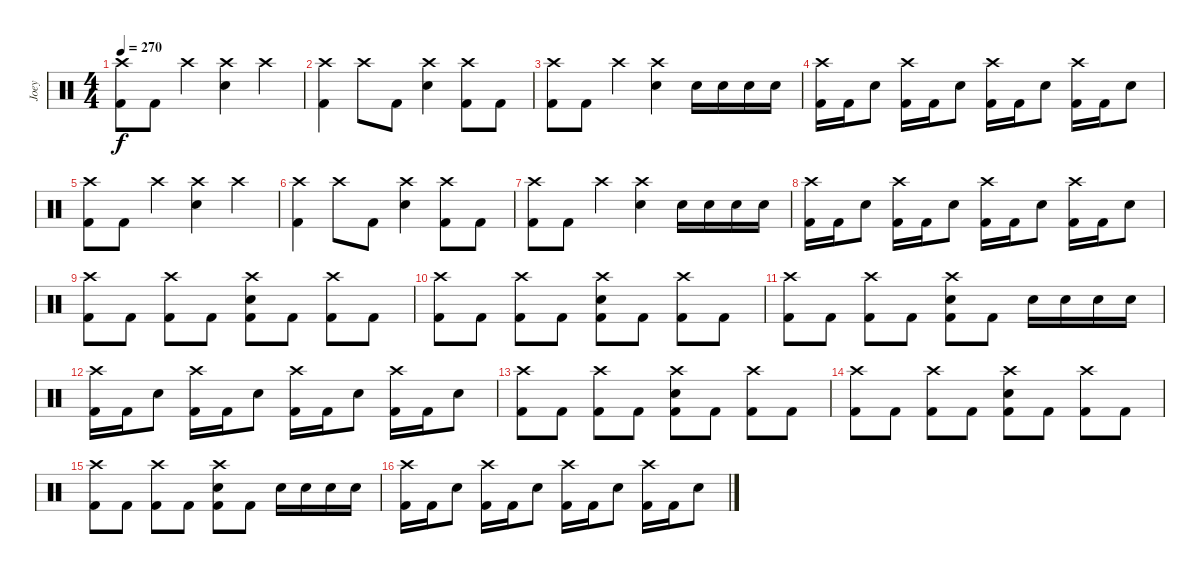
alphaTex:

\track ("Joey" "Joey") {instrument percussion}
\staff {score}
\articulation defaults
\ts (4 4)
\tempo 270
\clef neutral
\ks c
("Crash high (hit)" "Kick (hit) 2").8{dy f} "Kick (hit) 2".8 "Crash high (hit)".4 ("Crash high (hit)" "Electric Snare (hit)").4 "Crash high (hit)".4 |
("Crash high (hit)" "Kick (hit) 2").4 "Crash high (hit)".8 "Kick (hit) 2".8 ("Crash high (hit)" "Electric Snare (hit)").4 ("Crash high (hit)" "Kick (hit) 2").8 "Kick (hit) 2".8 |
("Crash high (hit)" "Kick (hit) 2").8 "Kick (hit) 2".8 "Crash high (hit)".4 ("Crash high (hit)" "Electric Snare (hit)").4 "Electric Snare (hit)".16 "Electric Snare (hit)".16 "Electric Snare (hit)".16 "Electric Snare (hit)".16 |
("Crash high (hit)" "Kick (hit) 2").16 "Kick (hit) 2".16 "Electric Snare (hit)".8 ("Crash high (hit)" "Kick (hit) 2").16 "Kick (hit) 2".16 "Electric Snare (hit)".8 ("Crash high (hit)" "Kick (hit) 2").16 "Kick (hit) 2".16 "Electric Snare (hit)".8 ("Crash high (hit)" "Kick (hit) 2").16 "Kick (hit) 2".16 "Electric Snare (hit)".8 |
("Crash high (hit)" "Kick (hit) 2").8 "Kick (hit) 2".8 "Crash high (hit)".4 ("Crash high (hit)" "Electric Snare (hit)").4 "Crash high (hit)".4 |
("Crash high (hit)" "Kick (hit) 2").4 "Crash high (hit)".8 "Kick (hit) 2".8 ("Crash high (hit)" "Electric Snare (hit)").4 ("Crash high (hit)" "Kick (hit) 2").8 "Kick (hit) 2".8 |
("Crash high (hit)" "Kick (hit) 2").8 "Kick (hit) 2".8 "Crash high (hit)".4 ("Crash high (hit)" "Electric Snare (hit)").4 "Electric Snare (hit)".16 "Electric Snare (hit)".16 "Electric Snare (hit)".16 "Electric Snare (hit)".16 |
("Crash high (hit)" "Kick (hit) 2").16 "Kick (hit) 2".16 "Electric Snare (hit)".8 ("Crash high (hit)" "Kick (hit) 2").16 "Kick (hit) 2".16 "Electric Snare (hit)".8 ("Crash high (hit)" "Kick (hit) 2").16 "Kick (hit) 2".16 "Electric Snare (hit)".8 ("Crash high (hit)" "Kick (hit) 2").16 "Kick (hit) 2".16 "Electric Snare (hit)".8 |
("Crash high (hit)" "Kick (hit) 2").8 "Kick (hit) 2".8 ("Crash high (hit)" "Kick (hit) 2").8 "Kick (hit) 2".8 ("Crash high (hit)" "Electric Snare (hit)" "Kick (hit) 2").8 "Kick (hit) 2".8 ("Crash high (hit)" "Kick (hit) 2").8 "Kick (hit) 2".8 |
("Crash high (hit)" "Kick (hit) 2").8 "Kick (hit) 2".8 ("Crash high (hit)" "Kick (hit) 2").8 "Kick (hit) 2".8 ("Crash high (hit)" "Electric Snare (hit)" "Kick (hit) 2").8 "Kick (hit) 2".8 ("Crash high (hit)" "Kick (hit) 2").8 "Kick (hit) 2".8 |
("Crash high (hit)" "Kick (hit) 2").8 "Kick (hit) 2".8 ("Crash high (hit)" "Kick (hit) 2").8 "Kick (hit) 2".8 ("Crash high (hit)" "Electric Snare (hit)" "Kick (hit) 2").8 "Kick (hit) 2".8 "Electric Snare (hit)".16 "Electric Snare (hit)".16 "Electric Snare (hit)".16 "Electric Snare (hit)".16 |
("Crash high (hit)" "Kick (hit) 2").16 "Kick (hit) 2".16 "Electric Snare (hit)".8 ("Crash high (hit)" "Kick (hit) 2").16 "Kick (hit) 2".16 "Electric Snare (hit)".8 ("Crash high (hit)" "Kick (hit) 2").16 "Kick (hit) 2".16 "Electric Snare (hit)".8 ("Crash high (hit)" "Kick (hit) 2").16 "Kick (hit) 2".16 "Electric Snare (hit)".8 |
("Crash high (hit)" "Kick (hit) 2").8 "Kick (hit) 2".8 ("Crash high (hit)" "Kick (hit) 2").8 "Kick (hit) 2".8 ("Crash high (hit)" "Electric Snare (hit)" "Kick (hit) 2").8 "Kick (hit) 2".8 ("Crash high (hit)" "Kick (hit) 2").8 "Kick (hit) 2".8 |
("Crash high (hit)" "Kick (hit) 2").8 "Kick (hit) 2".8 ("Crash high (hit)" "Kick (hit) 2").8 "Kick (hit) 2".8 ("Crash high (hit)" "Electric Snare (hit)" "Kick (hit) 2").8 "Kick (hit) 2".8 ("Crash high (hit)" "Kick (hit) 2").8 "Kick (hit) 2".8 |
("Crash high (hit)" "Kick (hit) 2").8 "Kick (hit) 2".8 ("Crash high (hit)" "Kick (hit) 2").8 "Kick (hit) 2".8 ("Crash high (hit)" "Electric Snare (hit)" "Kick (hit) 2").8 "Kick (hit) 2".8 "Electric Snare (hit)".16 "Electric Snare (hit)".16 "Electric Snare (hit)".16 "Electric Snare (hit)".16 |
("Crash high (hit)" "Kick (hit) 2").16 "Kick (hit) 2".16 "Electric Snare (hit)".8 ("Crash high (hit)" "Kick (hit) 2").16 "Kick (hit) 2".16 "Electric Snare (hit)".8 ("Crash high (hit)" "Kick (hit) 2").16 "Kick (hit) 2".16 "Electric Snare (hit)".8 ("Crash high (hit)" "Kick (hit) 2").16 "Kick (hit) 2".16 "Electric Snare (hit)".8
